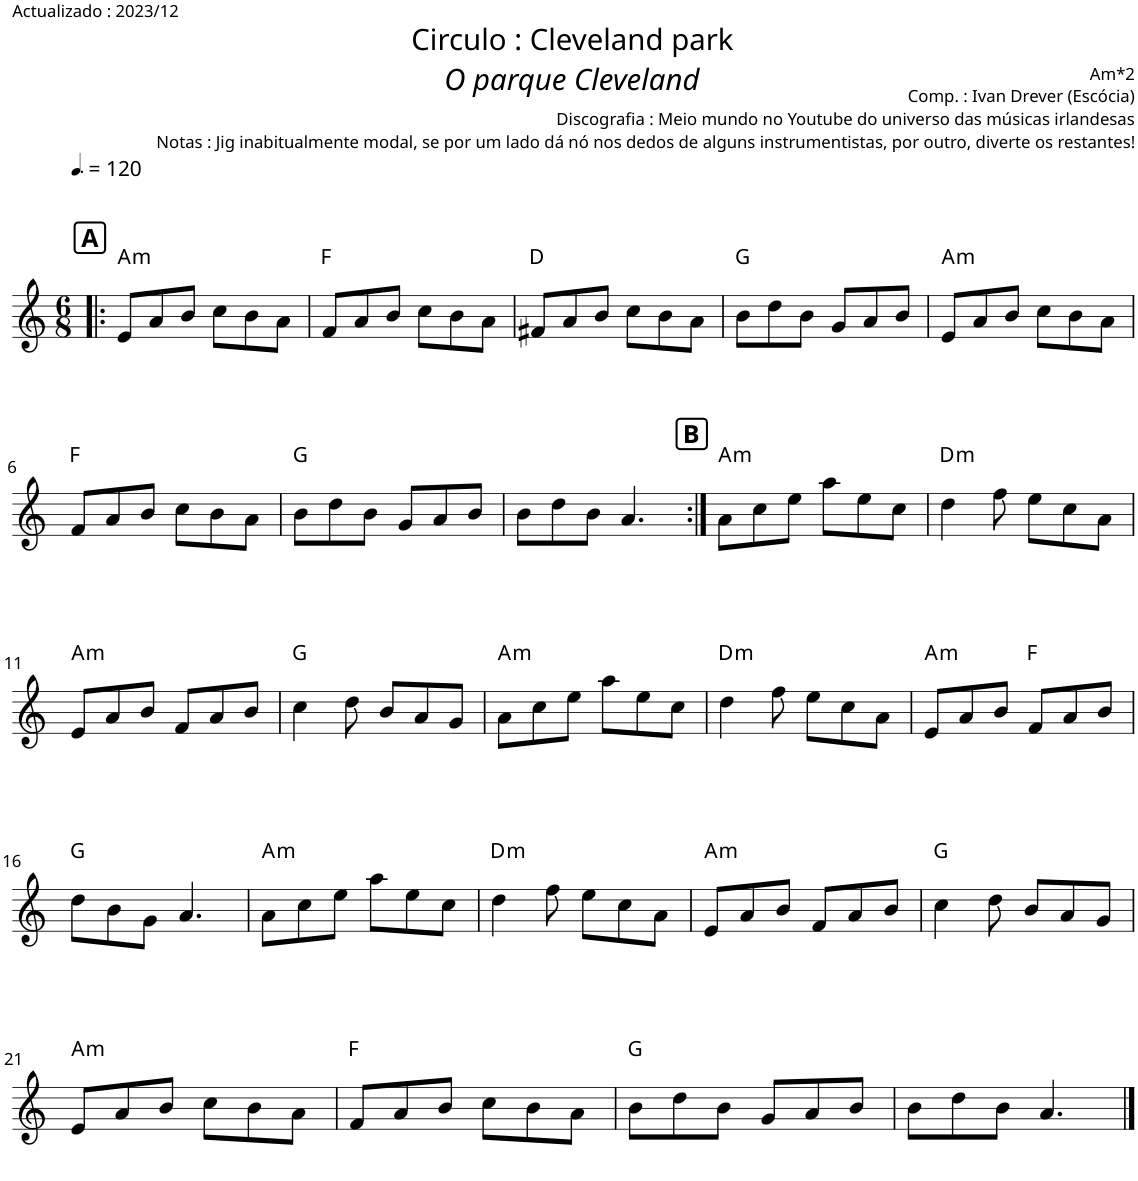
**kern	**harte
*part1	*part1
*staff1	*
*I"Piano	*
*I'Pno.	*
*clefG2	*
*k[]	*
*M6/8	*
*MM180	*
!!LO:REH:place=s1:a:B:cj:fs=12:t=A
=1!|:	=1!|:
!	!LO:H:kt=m
8e/L	A:min
8a/	.
8b/J	.
8cc\L	.
8b\	.
8a\J	.
=2	=2
8f/L	F:maj
8a/	.
8b/J	.
8cc\L	.
8b\	.
8a\J	.
=3	=3
8f#X/L	D:maj
8a/	.
8b/J	.
8cc\L	.
8b\	.
8a\J	.
=4	=4
8b\L	G:maj
8dd\	.
8b\J	.
8g/L	.
8a/	.
8b/J	.
=5	=5
!	!LO:H:kt=m
8e/L	A:min
8a/	.
8b/J	.
8cc\L	.
8b\	.
8a\J	.
!!LO:LB:g=z
=6	=6
8f/L	F:maj
8a/	.
8b/J	.
8cc\L	.
8b\	.
8a\J	.
=7	=7
8b\L	G:maj
8dd\	.
8b\J	.
8g/L	.
8a/	.
8b/J	.
=8	=8
8b\L	.
8dd\	.
8b\J	.
4.a/	.
!!LO:REH:place=s1:a:B:cj:fs=12:t=B
=9:|!	=9:|!
!	!LO:H:kt=m
8a\L	A:min
8cc\	.
8ee\J	.
8aa\L	.
8ee\	.
8cc\J	.
=10	=10
!	!LO:H:kt=m
4dd\	D:min
8ff\	.
8ee\L	.
8cc\	.
8a\J	.
!!LO:LB:g=z
=11	=11
!	!LO:H:kt=m
8e/L	A:min
8a/	.
8b/J	.
8f/L	.
8a/	.
8b/J	.
=12	=12
4cc\	G:maj
8dd\	.
8b/L	.
8a/	.
8g/J	.
=13	=13
!	!LO:H:kt=m
8a\L	A:min
8cc\	.
8ee\J	.
8aa\L	.
8ee\	.
8cc\J	.
=14	=14
!	!LO:H:kt=m
4dd\	D:min
8ff\	.
8ee\L	.
8cc\	.
8a\J	.
=15	=15
!	!LO:H:kt=m
8e/L	A:min
8a/	.
8b/J	.
8f/L	F:maj
8a/	.
8b/J	.
!!LO:LB:g=z
=16	=16
8dd\L	G:maj
8b\	.
8g\J	.
4.a/	.
=17	=17
!	!LO:H:kt=m
8a\L	A:min
8cc\	.
8ee\J	.
8aa\L	.
8ee\	.
8cc\J	.
=18	=18
!	!LO:H:kt=m
4dd\	D:min
8ff\	.
8ee\L	.
8cc\	.
8a\J	.
=19	=19
!	!LO:H:kt=m
8e/L	A:min
8a/	.
8b/J	.
8f/L	.
8a/	.
8b/J	.
=20	=20
4cc\	G:maj
8dd\	.
8b/L	.
8a/	.
8g/J	.
!!LO:LB:g=z
=21	=21
!	!LO:H:kt=m
8e/L	A:min
8a/	.
8b/J	.
8cc\L	.
8b\	.
8a\J	.
=22	=22
8f/L	F:maj
8a/	.
8b/J	.
8cc\L	.
8b\	.
8a\J	.
=23	=23
8b\L	G:maj
8dd\	.
8b\J	.
8g/L	.
8a/	.
8b/J	.
=24	=24
8b\L	.
8dd\	.
8b\J	.
4.a/	.
==	==
*-	*-
